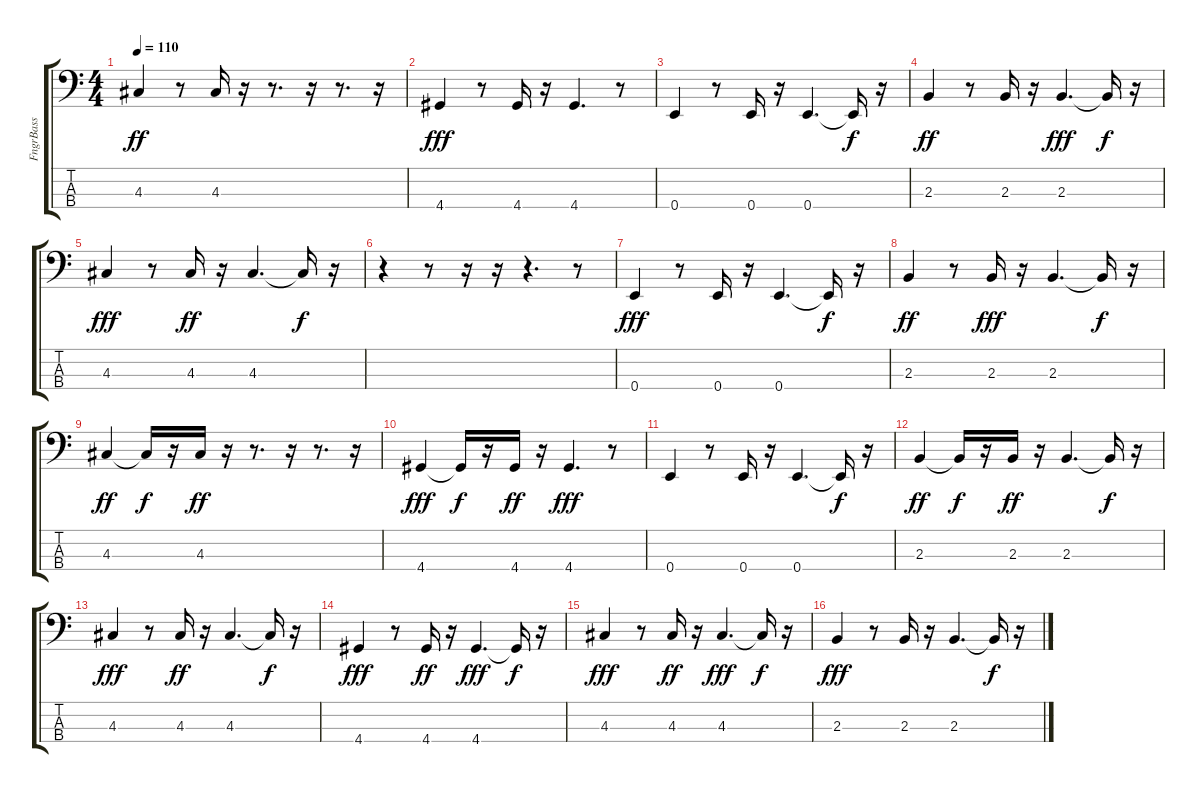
\track ("FngrBass" "FngrBass") {instrument electricbassfinger}
\staff {score tabs}
\tuning (G2 D2 A1 E1) {hide}
\ts (4 4)
\tempo 110
\clef f4
\ks c
4.3.4{dy ff} r.8 4.3.16 r.16 r.8{d} r.16 r.8{d} r.16 |
4.4.4{dy fff} r.8 4.4.16 r.16 4.4.4{d} r.8 |
0.4.4 r.8 0.4.16 r.16 0.4.4{d} 0.4{t}.16{dy f} r.16 |
2.3.4{dy ff} r.8 2.3.16 r.16 2.3.4{d dy fff} 2.3{t}.16{dy f} r.16 |
4.3.4{dy fff} r.8 4.3.16{dy ff} r.16 4.3.4{d} 4.3{t}.16{dy f} r.16 |
r.4 r.8 r.16 r.16 r.4{d} r.8 |
0.4.4{dy fff} r.8 0.4.16 r.16 0.4.4{d} 0.4{t}.16{dy f} r.16 |
2.3.4{dy ff} r.8 2.3.16{dy fff} r.16 2.3.4{d} 2.3{t}.16{dy f} r.16 |
4.3.4{dy ff} 4.3{t}.16{dy f} r.16 4.3.16{dy ff} r.16 r.8{d} r.16 r.8{d} r.16 |
4.4.4{dy fff} 4.4{t}.16{dy f} r.16 4.4.16{dy ff} r.16 4.4.4{d dy fff} r.8 |
0.4.4 r.8 0.4.16 r.16 0.4.4{d} 0.4{t}.16{dy f} r.16 |
2.3.4{dy ff} 2.3{t}.16{dy f} r.16 2.3.16{dy ff} r.16 2.3.4{d} 2.3{t}.16{dy f} r.16 |
4.3.4{dy fff} r.8 4.3.16{dy ff} r.16 4.3.4{d} 4.3{t}.16{dy f} r.16 |
4.4.4{dy fff} r.8 4.4.16{dy ff} r.16 4.4.4{d dy fff} 4.4{t}.16{dy f} r.16 |
4.3.4{dy fff} r.8 4.3.16{dy ff} r.16 4.3.4{d dy fff} 4.3{t}.16{dy f} r.16 |
2.3.4{dy fff} r.8 2.3.16 r.16 2.3.4{d} 2.3{t}.16{dy f} r.16
